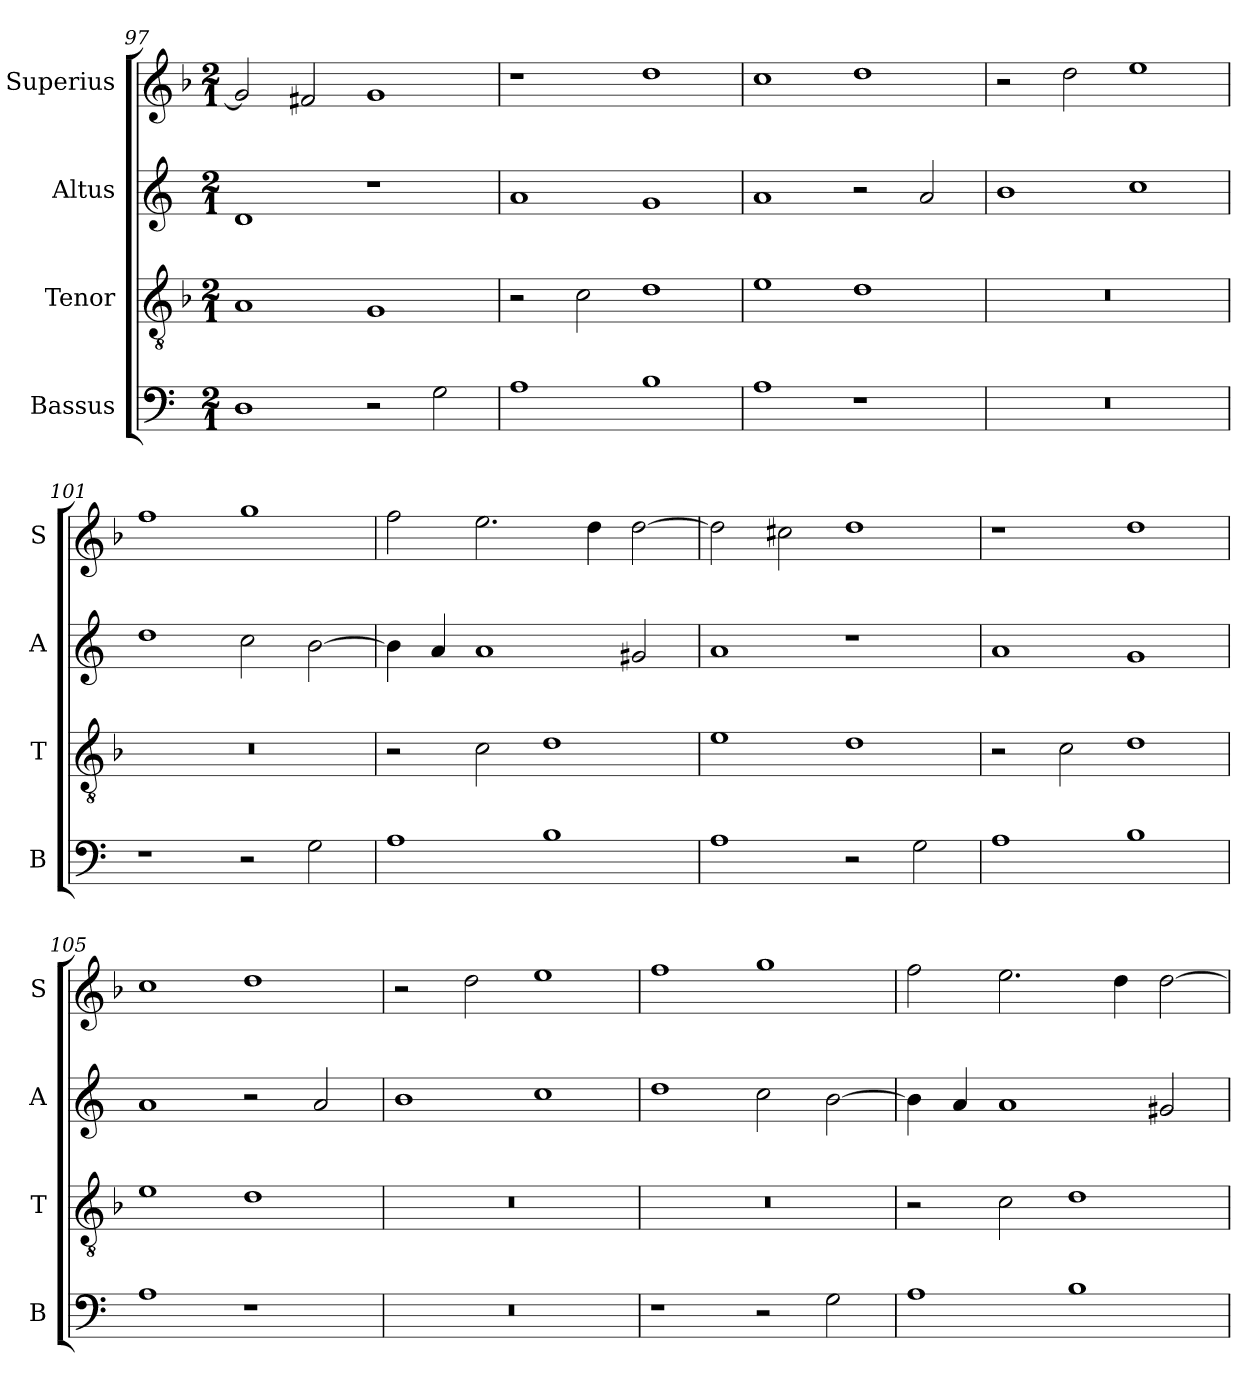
**kern	**kern	**kern	**kern
*part4	*part3	*part2	*part1
*staff4	*staff3	*staff2	*staff1
*I"Bassus	*I"Tenor	*I"Altus	*I"Superius
*I'B	*I'T	*I'A	*I'S
*clefF4	*clefGv2	*clefG2	*clefG2
*k[]	*k[b-]	*k[]	*k[b-]
*M2/1	*M2/1	*M2/1	*M2/1
=97	=97	=97	=97
1D	1A	1d	2g/]
.	.	.	2f#X/
2r	1G	1r	1g
2G\	.	.	.
=98	=98	=98	=98
1A	2r	1a	1r
.	2c\	.	.
1B	1d	1g	1dd
=99	=99	=99	=99
1A	1e	1a	1cc
1r	1d	2r	1dd
.	.	2a/	.
=100	=100	=100	=100
0r	0r	1b	2r
.	.	.	2dd\
.	.	1cc	1ee
=101	=101	=101	=101
1r	0r	1dd	1ff
2r	.	2cc\	1gg
2G\	.	[2b\	.
=102	=102	=102	=102
1A	2r	4b\]	2ff\
.	.	4a/	.
.	2c\	1a	2.ee\
1B	1d	.	.
.	.	.	4dd\
.	.	2g#X/	[2dd\
=103	=103	=103	=103
1A	1e	1a	2dd\]
.	.	.	2cc#X\
2r	1d	1r	1dd
2G\	.	.	.
=104	=104	=104	=104
1A	2r	1a	1r
.	2c\	.	.
1B	1d	1g	1dd
=105	=105	=105	=105
1A	1e	1a	1cc
1r	1d	2r	1dd
.	.	2a/	.
=106	=106	=106	=106
0r	0r	1b	2r
.	.	.	2dd\
.	.	1cc	1ee
=107	=107	=107	=107
1r	0r	1dd	1ff
2r	.	2cc\	1gg
2G\	.	[2b\	.
=108	=108	=108	=108
1A	2r	4b\]	2ff\
.	.	4a/	.
.	2c\	1a	2.ee\
1B	1d	.	.
.	.	.	4dd\
.	.	2g#X/	[2dd\
=	=	=	=
*-	*-	*-	*-
